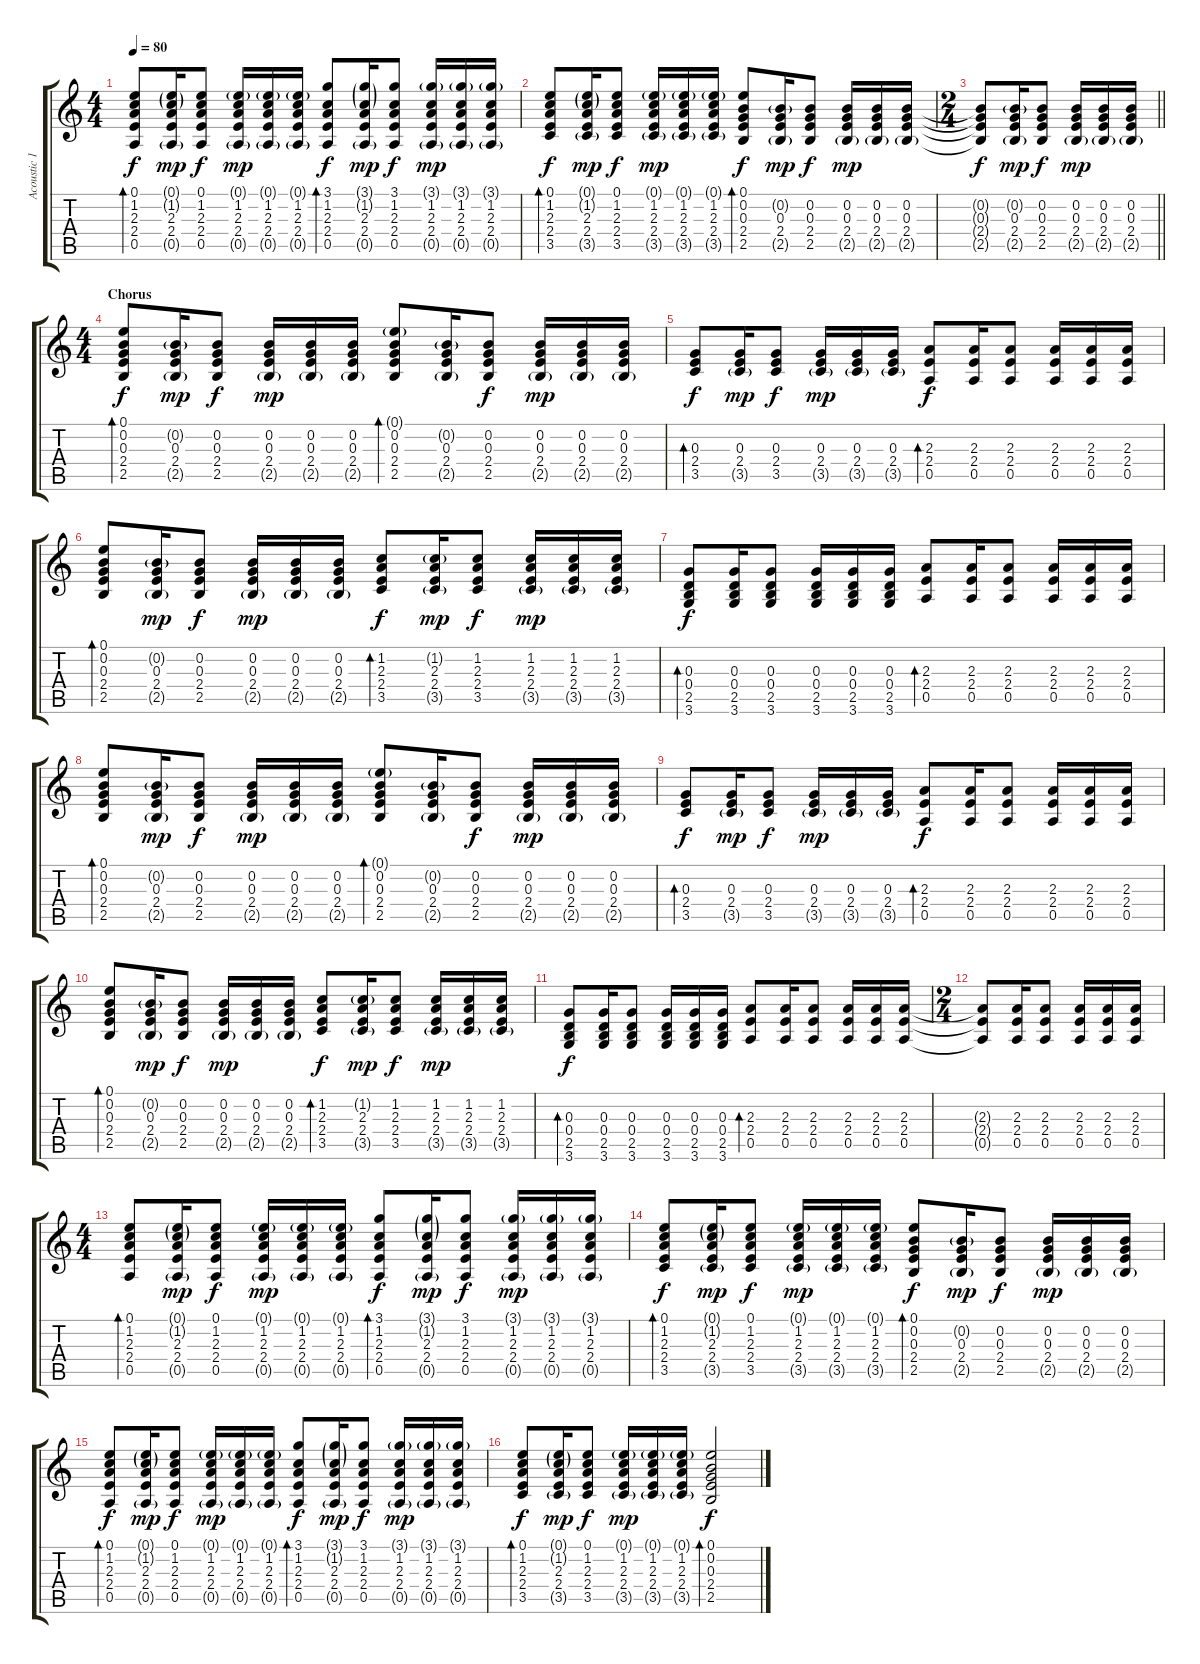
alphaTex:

\track ("Acoustic 1" "Acoustic 1") {instrument acousticguitarsteel}
\staff {score tabs}
\tuning (E4 B3 G3 D3 A2 E2) {hide}
\ts (4 4)
\tempo 80
\clef g2
\ks c
(0.1 1.2 2.3 2.4 0.5).8{bd 60 dy f} (0.1{g} 1.2{g} 2.3 2.4 0.5{g}).16{dy mp} (0.1 1.2 2.3 2.4 0.5).8{dy f} (0.1{g} 1.2 2.3 2.4 0.5{g}).16{dy mp} (0.1{g} 1.2 2.3 2.4 0.5{g}).16 (0.1{g} 1.2 2.3 2.4 0.5{g}).16 (3.1 1.2 2.3 2.4 0.5).8{bd 60 dy f} (3.1{g} 1.2{g} 2.3 2.4 0.5{g}).16{dy mp} (3.1 1.2 2.3 2.4 0.5).8{dy f} (3.1{g} 1.2 2.3 2.4 0.5{g}).16{dy mp} (3.1{g} 1.2 2.3 2.4 0.5{g}).16 (3.1{g} 1.2 2.3 2.4 0.5{g}).16 |
(0.1 1.2 2.3 2.4 3.5).8{bd 60 dy f} (0.1{g} 1.2{g} 2.3 2.4 3.5{g}).16{dy mp} (0.1 1.2 2.3 2.4 3.5).8{dy f} (0.1{g} 1.2 2.3 2.4 3.5{g}).16{dy mp} (0.1{g} 1.2 2.3 2.4 3.5{g}).16 (0.1{g} 1.2 2.3 2.4 3.5{g}).16 (0.1 0.2 0.3 2.4 2.5).8{bd 60 dy f} (0.2{g} 0.3 2.4 2.5{g}).16{dy mp} (0.2 0.3 2.4 2.5).8{dy f} (0.2 0.3 2.4 2.5{g}).16{dy mp} (0.2 0.3 2.4 2.5{g}).16 (0.2 0.3 2.4 2.5{g}).16 |
\ts (2 4)
\barLineRight lightlight
(0.2{t} 0.3{t} 2.4{t} 2.5{t}).8{dy f} (0.2{g} 0.3 2.4 2.5{g}).16{dy mp} (0.2 0.3 2.4 2.5).8{dy f} (0.2 0.3 2.4 2.5{g}).16{dy mp} (0.2 0.3 2.4 2.5{g}).16 (0.2 0.3 2.4 2.5{g}).16 |
\ts (4 4)
\section ("" "Chorus")
(0.1 0.2 0.3 2.4 2.5).8{bd 60 dy f} (0.2{g} 0.3 2.4 2.5{g}).16{dy mp} (0.2 0.3 2.4 2.5).8{dy f} (0.2 0.3 2.4 2.5{g}).16{dy mp} (0.2 0.3 2.4 2.5{g}).16 (0.2 0.3 2.4 2.5{g}).16 (0.1{g} 0.2 0.3 2.4 2.5).8{bd 60} (0.2{g} 0.3 2.4 2.5{g}).16 (0.2 0.3 2.4 2.5).8{dy f} (0.2 0.3 2.4 2.5{g}).16{dy mp} (0.2 0.3 2.4 2.5{g}).16 (0.2 0.3 2.4 2.5{g}).16 |
(0.3 2.4 3.5).8{bd 60 dy f} (0.3 2.4 3.5{g}).16{dy mp} (0.3 2.4 3.5).8{dy f} (0.3 2.4 3.5{g}).16{dy mp} (0.3 2.4 3.5{g}).16 (0.3 2.4 3.5{g}).16 (2.3 2.4 0.5).8{bd 60 dy f} (2.3 2.4 0.5).16 (2.3 2.4 0.5).8 (2.3 2.4 0.5).16 (2.3 2.4 0.5).16 (2.3 2.4 0.5).16 |
(0.1 0.2 0.3 2.4 2.5).8{bd 60} (0.2{g} 0.3 2.4 2.5{g}).16{dy mp} (0.2 0.3 2.4 2.5).8{dy f} (0.2 0.3 2.4 2.5{g}).16{dy mp} (0.2 0.3 2.4 2.5{g}).16 (0.2 0.3 2.4 2.5{g}).16 (1.2 2.3 2.4 3.5).8{bd 60 dy f} (1.2{g} 2.3 2.4 3.5{g}).16{dy mp} (1.2 2.3 2.4 3.5).8{dy f} (1.2 2.3 2.4 3.5{g}).16{dy mp} (1.2 2.3 2.4 3.5{g}).16 (1.2 2.3 2.4 3.5{g}).16 |
(0.3 0.4 2.5 3.6).8{bd 60 dy f} (0.3 0.4 2.5 3.6).16 (0.3 0.4 2.5 3.6).8 (0.3 0.4 2.5 3.6).16 (0.3 0.4 2.5 3.6).16 (0.3 0.4 2.5 3.6).16 (2.3 2.4 0.5).8{bd 60} (2.3 2.4 0.5).16 (2.3 2.4 0.5).8 (2.3 2.4 0.5).16 (2.3 2.4 0.5).16 (2.3 2.4 0.5).16 |
(0.1 0.2 0.3 2.4 2.5).8{bd 60} (0.2{g} 0.3 2.4 2.5{g}).16{dy mp} (0.2 0.3 2.4 2.5).8{dy f} (0.2 0.3 2.4 2.5{g}).16{dy mp} (0.2 0.3 2.4 2.5{g}).16 (0.2 0.3 2.4 2.5{g}).16 (0.1{g} 0.2 0.3 2.4 2.5).8{bd 60} (0.2{g} 0.3 2.4 2.5{g}).16 (0.2 0.3 2.4 2.5).8{dy f} (0.2 0.3 2.4 2.5{g}).16{dy mp} (0.2 0.3 2.4 2.5{g}).16 (0.2 0.3 2.4 2.5{g}).16 |
(0.3 2.4 3.5).8{bd 60 dy f} (0.3 2.4 3.5{g}).16{dy mp} (0.3 2.4 3.5).8{dy f} (0.3 2.4 3.5{g}).16{dy mp} (0.3 2.4 3.5{g}).16 (0.3 2.4 3.5{g}).16 (2.3 2.4 0.5).8{bd 60 dy f} (2.3 2.4 0.5).16 (2.3 2.4 0.5).8 (2.3 2.4 0.5).16 (2.3 2.4 0.5).16 (2.3 2.4 0.5).16 |
(0.1 0.2 0.3 2.4 2.5).8{bd 60} (0.2{g} 0.3 2.4 2.5{g}).16{dy mp} (0.2 0.3 2.4 2.5).8{dy f} (0.2 0.3 2.4 2.5{g}).16{dy mp} (0.2 0.3 2.4 2.5{g}).16 (0.2 0.3 2.4 2.5{g}).16 (1.2 2.3 2.4 3.5).8{bd 60 dy f} (1.2{g} 2.3 2.4 3.5{g}).16{dy mp} (1.2 2.3 2.4 3.5).8{dy f} (1.2 2.3 2.4 3.5{g}).16{dy mp} (1.2 2.3 2.4 3.5{g}).16 (1.2 2.3 2.4 3.5{g}).16 |
(0.3 0.4 2.5 3.6).8{bd 60 dy f} (0.3 0.4 2.5 3.6).16 (0.3 0.4 2.5 3.6).8 (0.3 0.4 2.5 3.6).16 (0.3 0.4 2.5 3.6).16 (0.3 0.4 2.5 3.6).16 (2.3 2.4 0.5).8{bd 60} (2.3 2.4 0.5).16 (2.3 2.4 0.5).8 (2.3 2.4 0.5).16 (2.3 2.4 0.5).16 (2.3 2.4 0.5).16 |
\ts (2 4)
(2.3{t} 2.4{t} 0.5{t}).8 (2.3 2.4 0.5).16 (2.3 2.4 0.5).8 (2.3 2.4 0.5).16 (2.3 2.4 0.5).16 (2.3 2.4 0.5).16 |
\ts (4 4)
(0.1 1.2 2.3 2.4 0.5).8{bd 60} (0.1{g} 1.2{g} 2.3 2.4 0.5{g}).16{dy mp} (0.1 1.2 2.3 2.4 0.5).8{dy f} (0.1{g} 1.2 2.3 2.4 0.5{g}).16{dy mp} (0.1{g} 1.2 2.3 2.4 0.5{g}).16 (0.1{g} 1.2 2.3 2.4 0.5{g}).16 (3.1 1.2 2.3 2.4 0.5).8{bd 60 dy f} (3.1{g} 1.2{g} 2.3 2.4 0.5{g}).16{dy mp} (3.1 1.2 2.3 2.4 0.5).8{dy f} (3.1{g} 1.2 2.3 2.4 0.5{g}).16{dy mp} (3.1{g} 1.2 2.3 2.4 0.5{g}).16 (3.1{g} 1.2 2.3 2.4 0.5{g}).16 |
(0.1 1.2 2.3 2.4 3.5).8{bd 60 dy f} (0.1{g} 1.2{g} 2.3 2.4 3.5{g}).16{dy mp} (0.1 1.2 2.3 2.4 3.5).8{dy f} (0.1{g} 1.2 2.3 2.4 3.5{g}).16{dy mp} (0.1{g} 1.2 2.3 2.4 3.5{g}).16 (0.1{g} 1.2 2.3 2.4 3.5{g}).16 (0.1 0.2 0.3 2.4 2.5).8{bd 60 dy f} (0.2{g} 0.3 2.4 2.5{g}).16{dy mp} (0.2 0.3 2.4 2.5).8{dy f} (0.2 0.3 2.4 2.5{g}).16{dy mp} (0.2 0.3 2.4 2.5{g}).16 (0.2 0.3 2.4 2.5{g}).16 |
(0.1 1.2 2.3 2.4 0.5).8{bd 60 dy f} (0.1{g} 1.2{g} 2.3 2.4 0.5{g}).16{dy mp} (0.1 1.2 2.3 2.4 0.5).8{dy f} (0.1{g} 1.2 2.3 2.4 0.5{g}).16{dy mp} (0.1{g} 1.2 2.3 2.4 0.5{g}).16 (0.1{g} 1.2 2.3 2.4 0.5{g}).16 (3.1 1.2 2.3 2.4 0.5).8{bd 60 dy f} (3.1{g} 1.2{g} 2.3 2.4 0.5{g}).16{dy mp} (3.1 1.2 2.3 2.4 0.5).8{dy f} (3.1{g} 1.2 2.3 2.4 0.5{g}).16{dy mp} (3.1{g} 1.2 2.3 2.4 0.5{g}).16 (3.1{g} 1.2 2.3 2.4 0.5{g}).16 |
(0.1 1.2 2.3 2.4 3.5).8{bd 60 dy f} (0.1{g} 1.2{g} 2.3 2.4 3.5{g}).16{dy mp} (0.1 1.2 2.3 2.4 3.5).8{dy f} (0.1{g} 1.2 2.3 2.4 3.5{g}).16{dy mp} (0.1{g} 1.2 2.3 2.4 3.5{g}).16 (0.1{g} 1.2 2.3 2.4 3.5{g}).16 (0.1 0.2 0.3 2.4 2.5).2{bd 60 dy f}
